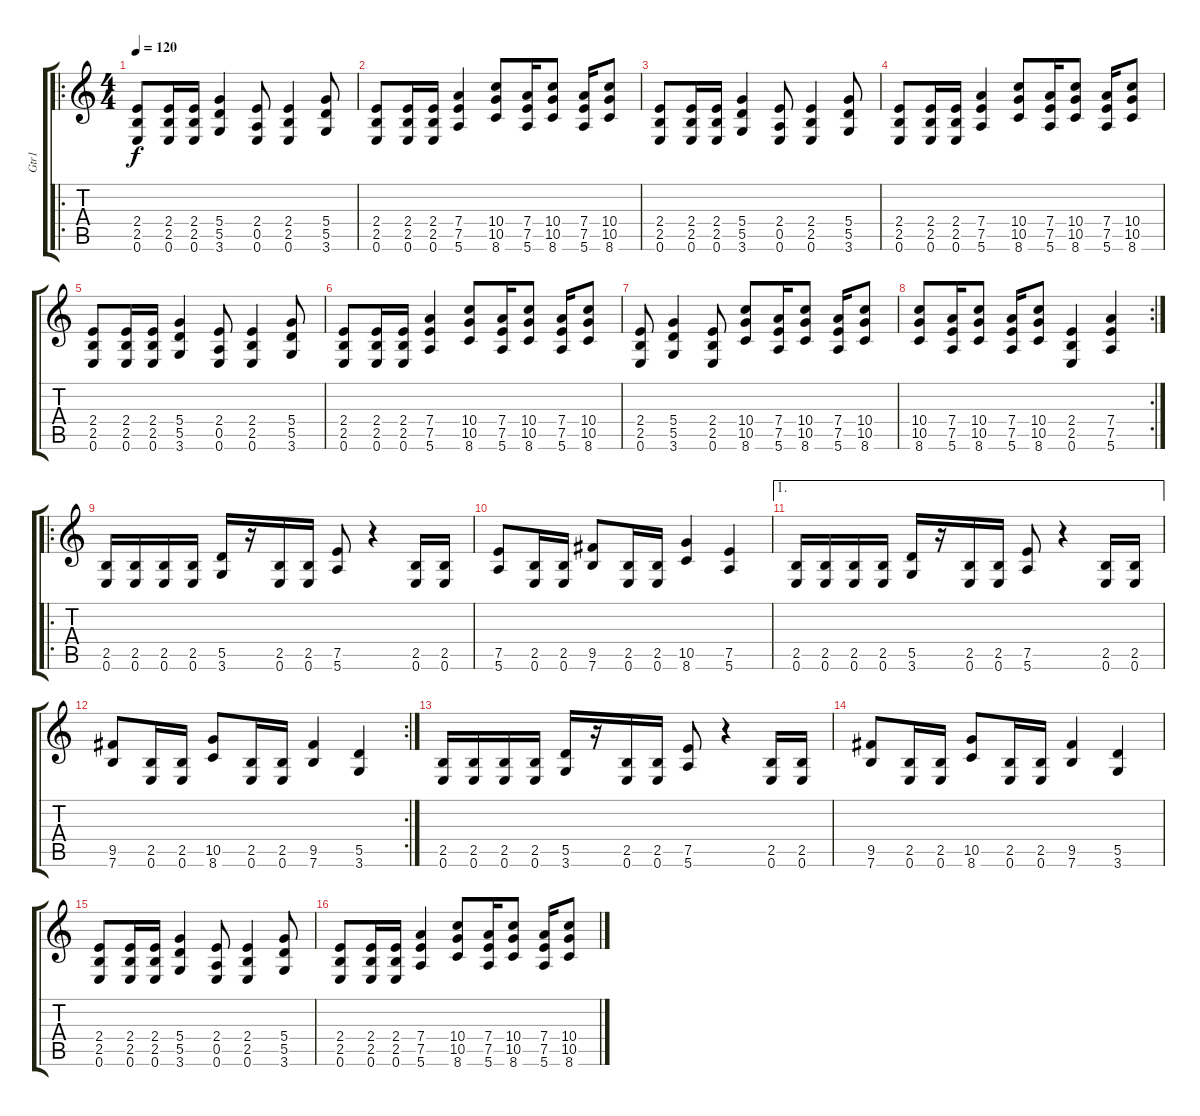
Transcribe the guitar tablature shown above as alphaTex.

\track ("Gtr1" "Gtr1") {instrument distortionguitar}
\staff {score tabs}
\tuning (E4 B3 G3 D3 A2 E2) {hide}
\ro
\ts (4 4)
\tempo 120
\clef g2
\ks c
(2.4 2.5 0.6).8{dy f} (2.4 2.5 0.6).16 (2.4 2.5 0.6).16 (5.4 5.5 3.6).4 (2.4 0.5 0.6).8 (2.4 2.5 0.6).4 (5.4 5.5 3.6).8 |
(2.4 2.5 0.6).8 (2.4 2.5 0.6).16 (2.4 2.5 0.6).16 (7.4 7.5 5.6).4 (10.4 10.5 8.6).8 (7.4 7.5 5.6).16 (10.4 10.5 8.6).8 (7.4 7.5 5.6).16 (10.4 10.5 8.6).8 |
(2.4 2.5 0.6).8 (2.4 2.5 0.6).16 (2.4 2.5 0.6).16 (5.4 5.5 3.6).4 (2.4 0.5 0.6).8 (2.4 2.5 0.6).4 (5.4 5.5 3.6).8 |
(2.4 2.5 0.6).8 (2.4 2.5 0.6).16 (2.4 2.5 0.6).16 (7.4 7.5 5.6).4 (10.4 10.5 8.6).8 (7.4 7.5 5.6).16 (10.4 10.5 8.6).8 (7.4 7.5 5.6).16 (10.4 10.5 8.6).8 |
(2.4 2.5 0.6).8 (2.4 2.5 0.6).16 (2.4 2.5 0.6).16 (5.4 5.5 3.6).4 (2.4 0.5 0.6).8 (2.4 2.5 0.6).4 (5.4 5.5 3.6).8 |
(2.4 2.5 0.6).8 (2.4 2.5 0.6).16 (2.4 2.5 0.6).16 (7.4 7.5 5.6).4 (10.4 10.5 8.6).8 (7.4 7.5 5.6).16 (10.4 10.5 8.6).8 (7.4 7.5 5.6).16 (10.4 10.5 8.6).8 |
(2.4 2.5 0.6).8 (5.4 5.5 3.6).4 (2.4 2.5 0.6).8 (10.4 10.5 8.6).8 (7.4 7.5 5.6).16 (10.4 10.5 8.6).8 (7.4 7.5 5.6).16 (10.4 10.5 8.6).8 |
\rc 2
(10.4 10.5 8.6).8 (7.4 7.5 5.6).16 (10.4 10.5 8.6).8 (7.4 7.5 5.6).16 (10.4 10.5 8.6).8 (2.4 2.5 0.6).4 (7.4 7.5 5.6).4 |
\ro
(2.5 0.6).16 (2.5 0.6).16 (2.5 0.6).16 (2.5 0.6).16 (5.5 3.6).16 r.16 (2.5 0.6).16 (2.5 0.6).16 (7.5 5.6).8 r.4 (2.5 0.6).16 (2.5 0.6).16 |
(7.5 5.6).8 (2.5 0.6).16 (2.5 0.6).16 (9.5 7.6).8 (2.5 0.6).16 (2.5 0.6).16 (10.5 8.6).4 (7.5 5.6).4 |
\ae 1
(2.5 0.6).16 (2.5 0.6).16 (2.5 0.6).16 (2.5 0.6).16 (5.5 3.6).16 r.16 (2.5 0.6).16 (2.5 0.6).16 (7.5 5.6).8 r.4 (2.5 0.6).16 (2.5 0.6).16 |
\rc 2
(9.5 7.6).8 (2.5 0.6).16 (2.5 0.6).16 (10.5 8.6).8 (2.5 0.6).16 (2.5 0.6).16 (9.5 7.6).4 (5.5 3.6).4 |
(2.5 0.6).16 (2.5 0.6).16 (2.5 0.6).16 (2.5 0.6).16 (5.5 3.6).16 r.16 (2.5 0.6).16 (2.5 0.6).16 (7.5 5.6).8 r.4 (2.5 0.6).16 (2.5 0.6).16 |
(9.5 7.6).8 (2.5 0.6).16 (2.5 0.6).16 (10.5 8.6).8 (2.5 0.6).16 (2.5 0.6).16 (9.5 7.6).4 (5.5 3.6).4 |
(2.4 2.5 0.6).8 (2.4 2.5 0.6).16 (2.4 2.5 0.6).16 (5.4 5.5 3.6).4 (2.4 0.5 0.6).8 (2.4 2.5 0.6).4 (5.4 5.5 3.6).8 |
(2.4 2.5 0.6).8 (2.4 2.5 0.6).16 (2.4 2.5 0.6).16 (7.4 7.5 5.6).4 (10.4 10.5 8.6).8 (7.4 7.5 5.6).16 (10.4 10.5 8.6).8 (7.4 7.5 5.6).16 (10.4 10.5 8.6).8
